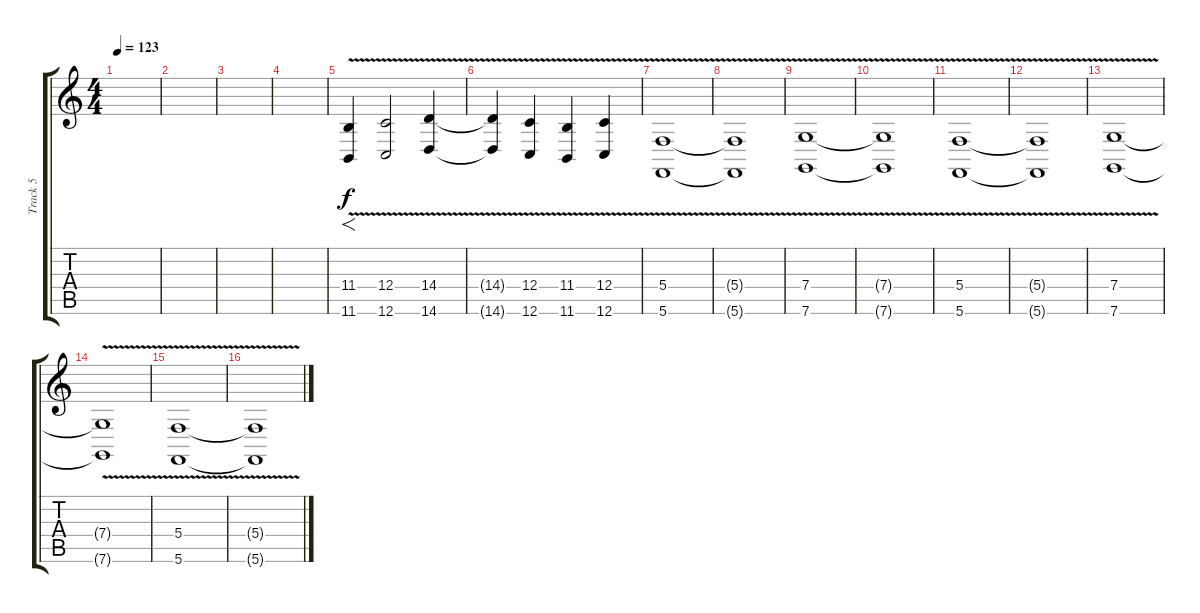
\track ("Track 5" "Track 5") {instrument stringensemble1}
\staff {score tabs}
\tuning (E4 C4 G3 C3 G2 C2) {hide}
\ts (4 4)
\tempo 123
\clef g2
\ks c
|
|
|
|
(11.4{v} 11.6{v}).4{f} (12.4{v} 12.6{v}).2 (14.4{v} 14.6{v}).4 |
(14.4{t} 14.6{t}).4 (12.4{v} 12.6{v}).4 (11.4{v} 11.6{v}).4 (12.4{v} 12.6{v}).4 |
(5.4{v} 5.6{v}).1 |
(5.4{t} 5.6{t}).1 |
(7.4{v} 7.6{v}).1 |
(7.4{t} 7.6{t}).1 |
(5.4 5.6{v}).1 |
(5.4{t} 5.6{t}).1 |
(7.4{v} 7.6{v}).1 |
(7.4{t} 7.6{t}).1 |
(5.4{v} 5.6{v}).1 |
(5.4{t} 5.6{t}).1
